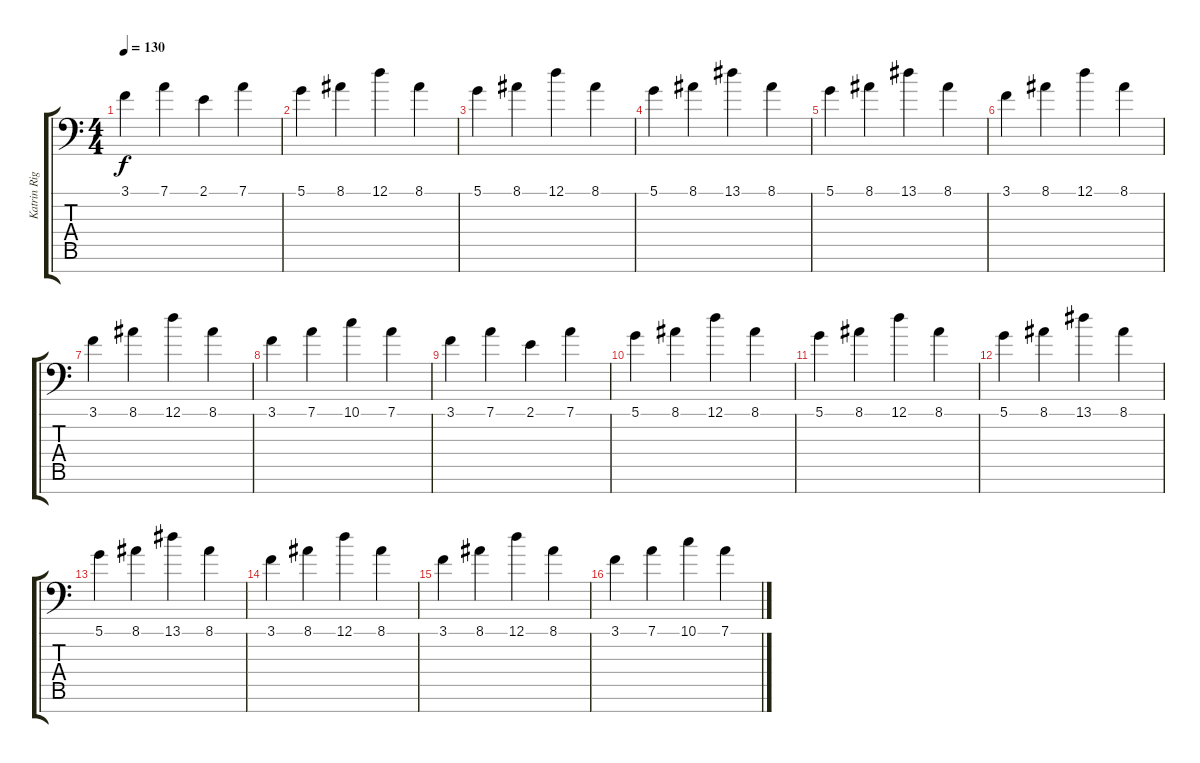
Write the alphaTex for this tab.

\track ("Katrin Right Hand" "Katrin Rig") {instrument stringensemble1}
\staff {score tabs}
\tuning (D4 A3 F3 C3 G2 D2 A1) {hide}
\ts (4 4)
\tempo 130
\clef f4
\ks c
3.1.4{dy f} 7.1.4 2.1.4 7.1.4 |
\section ("" "")
5.1.4 8.1.4 12.1.4 8.1.4 |
5.1.4 8.1.4 12.1.4 8.1.4 |
5.1.4 8.1.4 13.1.4 8.1.4 |
5.1.4 8.1.4 13.1.4 8.1.4 |
3.1.4 8.1.4 12.1.4 8.1.4 |
3.1.4 8.1.4 12.1.4 8.1.4 |
3.1.4 7.1.4 10.1.4 7.1.4 |
3.1.4 7.1.4 2.1.4 7.1.4 |
\section ("" "")
5.1.4 8.1.4 12.1.4 8.1.4 |
5.1.4 8.1.4 12.1.4 8.1.4 |
5.1.4 8.1.4 13.1.4 8.1.4 |
5.1.4 8.1.4 13.1.4 8.1.4 |
3.1.4 8.1.4 12.1.4 8.1.4 |
3.1.4 8.1.4 12.1.4 8.1.4 |
3.1.4 7.1.4 10.1.4 7.1.4
